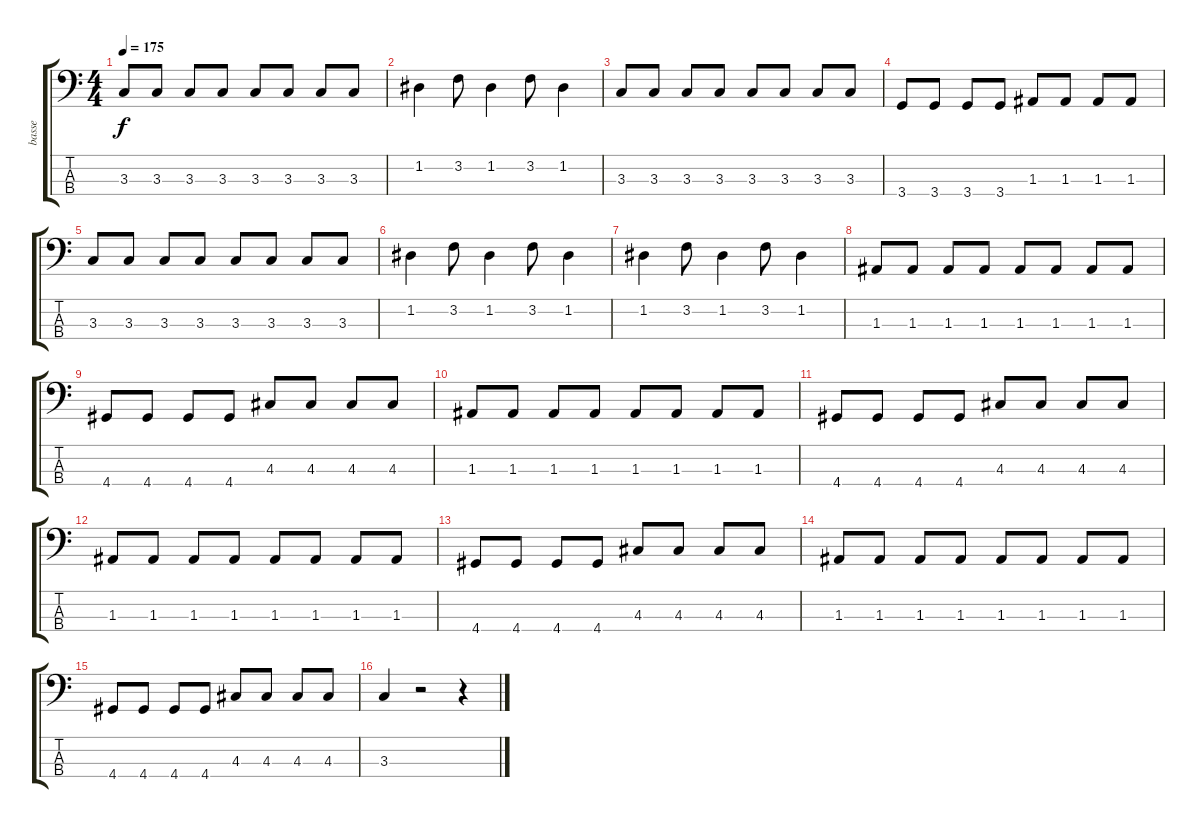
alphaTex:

\track ("basse" "basse") {instrument electricbasspick}
\staff {score tabs}
\tuning (G2 D2 A1 E1) {hide}
\ts (4 4)
\tempo 175
\clef f4
\ks c
3.3.8{dy f} 3.3.8 3.3.8 3.3.8 3.3.8 3.3.8 3.3.8 3.3.8 |
1.2.4 3.2.8 1.2.4 3.2.8 1.2.4 |
3.3.8 3.3.8 3.3.8 3.3.8 3.3.8 3.3.8 3.3.8 3.3.8 |
3.4.8 3.4.8 3.4.8 3.4.8 1.3.8 1.3.8 1.3.8 1.3.8 |
3.3.8 3.3.8 3.3.8 3.3.8 3.3.8 3.3.8 3.3.8 3.3.8 |
1.2.4 3.2.8 1.2.4 3.2.8 1.2.4 |
1.2.4 3.2.8 1.2.4 3.2.8 1.2.4 |
1.3.8 1.3.8 1.3.8 1.3.8 1.3.8 1.3.8 1.3.8 1.3.8 |
4.4.8 4.4.8 4.4.8 4.4.8 4.3.8 4.3.8 4.3.8 4.3.8 |
1.3.8 1.3.8 1.3.8 1.3.8 1.3.8 1.3.8 1.3.8 1.3.8 |
4.4.8 4.4.8 4.4.8 4.4.8 4.3.8 4.3.8 4.3.8 4.3.8 |
1.3.8 1.3.8 1.3.8 1.3.8 1.3.8 1.3.8 1.3.8 1.3.8 |
4.4.8 4.4.8 4.4.8 4.4.8 4.3.8 4.3.8 4.3.8 4.3.8 |
1.3.8 1.3.8 1.3.8 1.3.8 1.3.8 1.3.8 1.3.8 1.3.8 |
4.4.8 4.4.8 4.4.8 4.4.8 4.3.8 4.3.8 4.3.8 4.3.8 |
3.3.4 r.2 r.4
